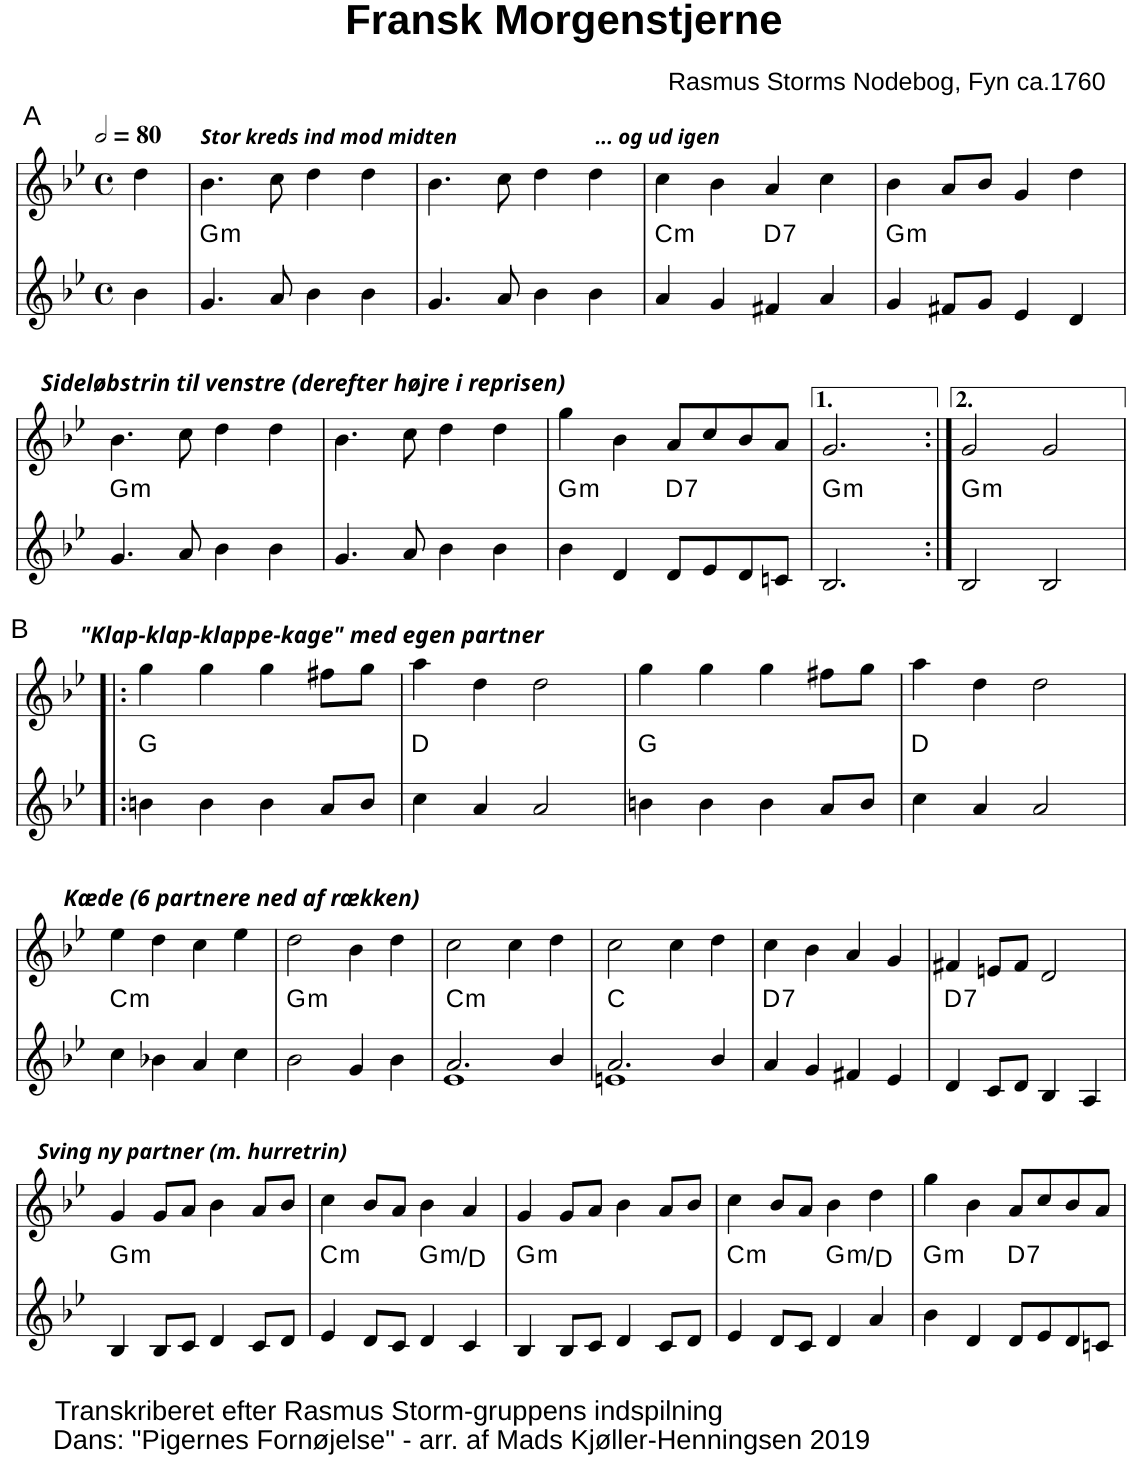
**kern	**kern	**harte
*part2	*part1	*part1
*staff2	*staff1	*
*I"Piano	*I"P1	*
*I'Pno	*	*
*clefG2	*clefG2	*
*k[b-e-]	*k[b-e-]	*
*B-:	*B-:	*
*M4/4	*M4/4	*
*met(c)	*met(c)	*
*MM160	*MM160	*
=1	=1	=1
!	!LO:TX:a:t=A	!
4b-\	4dd\	.
=2	=2	=2
!	!LO:TX:a:Bi:t=Stor kreds ind mod midten                          ... og ud igen	!LO:H:kt=m
4.g/	4.b-\	G:min
8a/	8cc\	.
4b-\	4dd\	.
4b-\	4dd\	.
=3	=3	=3
4.g/	4.b-\	.
8a/	8cc\	.
4b-\	4dd\	.
4b-\	4dd\	.
=4	=4	=4
!	!	!LO:H:kt=m
4a/	4cc\	C:min
4g/	4b-\	.
!	!	!LO:H:kt=7
4f#X/	4a/	D:7
4a/	4cc\	.
=5	=5	=5
!	!	!LO:H:kt=m
4g/	4b-\	G:min
8f#X/L	8a/L	.
8g/J	8b-/J	.
4e-/	4g/	.
4d/	4dd\	.
!!LO:LB:g=z
=6	=6	=6
!	!LO:TX:a:Bi:t=Sideløbstrin til venstre (derefter højre i reprisen)	!LO:H:kt=m
4.g/	4.b-\	G:min
8a/	8cc\	.
4b-\	4dd\	.
4b-\	4dd\	.
=7	=7	=7
4.g/	4.b-\	.
8a/	8cc\	.
4b-\	4dd\	.
4b-\	4dd\	.
=8	=8	=8
!	!	!LO:H:kt=m
4b-\	4gg\	G:min
4d/	4b-\	.
!	!	!LO:H:kt=7
8d/L	8a/L	D:7
8e-/	8cc/	.
8d/	8b-/	.
8cn/J	8a/J	.
=9	=9	=9
!	!	!LO:H:kt=m
2.B-/	2.g/	G:min
=10:|!	=10:|!	=10:|!
!	!	!LO:H:kt=m
2B-/	2g/	G:min
2B-/	2g/	.
!!LO:LB:g=z
=11!|:	=11!|:	=11!|:
!	!LO:TX:a:Bi:t="Klap-klap-klappe-kage" med egen partner	!
!	!LO:TX:a:t=B	!
4bn\	4gg\	G:maj
4b\	4gg\	.
4b\	4gg\	.
8a/L	8ff#X\L	.
8b/J	8gg\J	.
=12	=12	=12
4cc\	4aa\	D:maj
4a/	4dd\	.
2a/	2dd\	.
=13	=13	=13
4bn\	4gg\	G:maj
4b\	4gg\	.
4b\	4gg\	.
8a/L	8ff#X\L	.
8b/J	8gg\J	.
=14	=14	=14
4cc\	4aa\	D:maj
4a/	4dd\	.
2a/	2dd\	.
!!LO:LB:g=z
=15	=15	=15
!	!LO:TX:a:Bi:t=Kæde (6 partnere ned af rækken)	!LO:H:kt=m
4cc\	4ee-\	C:min
4b-X\	4dd\	.
4a/	4cc\	.
4cc\	4ee-\	.
=16	=16	=16
!	!	!LO:H:kt=m
2b-\	2dd\	G:min
4g/	4b-\	.
4b-\	4dd\	.
=17	=17	=17
*^	*	*
!	!	!	!LO:H:kt=m
2.a/	1e-	2cc\	C:min
.	.	4cc\	.
4b-/	.	4dd\	.
=18	=18	=18	=18
2.a/	1en	2cc\	C:maj
.	.	4cc\	.
4b-/	.	4dd\	.
*v	*v	*	*
=19	=19	=19
!	!	!LO:H:kt=7
4a/	4cc\	D:7
4g/	4b-\	.
4f#X/	4a/	.
4e-/	4g/	.
=20	=20	=20
!	!	!LO:H:kt=7
4d/	4f#X/	D:7
8c/L	8en/L	.
8d/J	8f#/J	.
4B-/	2d/	.
4A/	.	.
!!LO:LB:g=z
=21	=21	=21
!	!LO:TX:a:Bi:t=Sving ny partner (m. hurretrin)	!
!LO:TX:b:t=Transkriberet efter Rasmus Storm-gruppens indspilning	!	!
!LO:TX:b:t=Dans&colon; "Pigernes Fornøjelse" - arr. af Mads Kjøller-Henningsen 2019	!	!LO:H:kt=m
4B-/	4g/	G:min
8B-/L	8g/L	.
8c/J	8a/J	.
4d/	4b-\	.
8c/L	8a/L	.
8d/J	8b-/J	.
=22	=22	=22
!	!	!LO:H:kt=m
4e-/	4cc\	C:min
8d/L	8b-/L	.
8c/J	8a/J	.
!	!	!LO:H:kt=m
4d/	4b-\	G:min/5
4c/	4a/	.
=23	=23	=23
!	!	!LO:H:kt=m
4B-/	4g/	G:min
8B-/L	8g/L	.
8c/J	8a/J	.
4d/	4b-\	.
8c/L	8a/L	.
8d/J	8b-/J	.
=24	=24	=24
!	!	!LO:H:kt=m
4e-/	4cc\	C:min
8d/L	8b-/L	.
8c/J	8a/J	.
!	!	!LO:H:kt=m
4d/	4b-\	G:min/5
4a/	4dd\	.
=25	=25	=25
!	!	!LO:H:kt=m
4b-\	4gg\	G:min
4d/	4b-\	.
!	!	!LO:H:kt=7
8d/L	8a/L	D:7
8e-/	8cc/	.
8d/	8b-/	.
8cn/J	8a/J	.
=	=	=
*-	*-	*-
